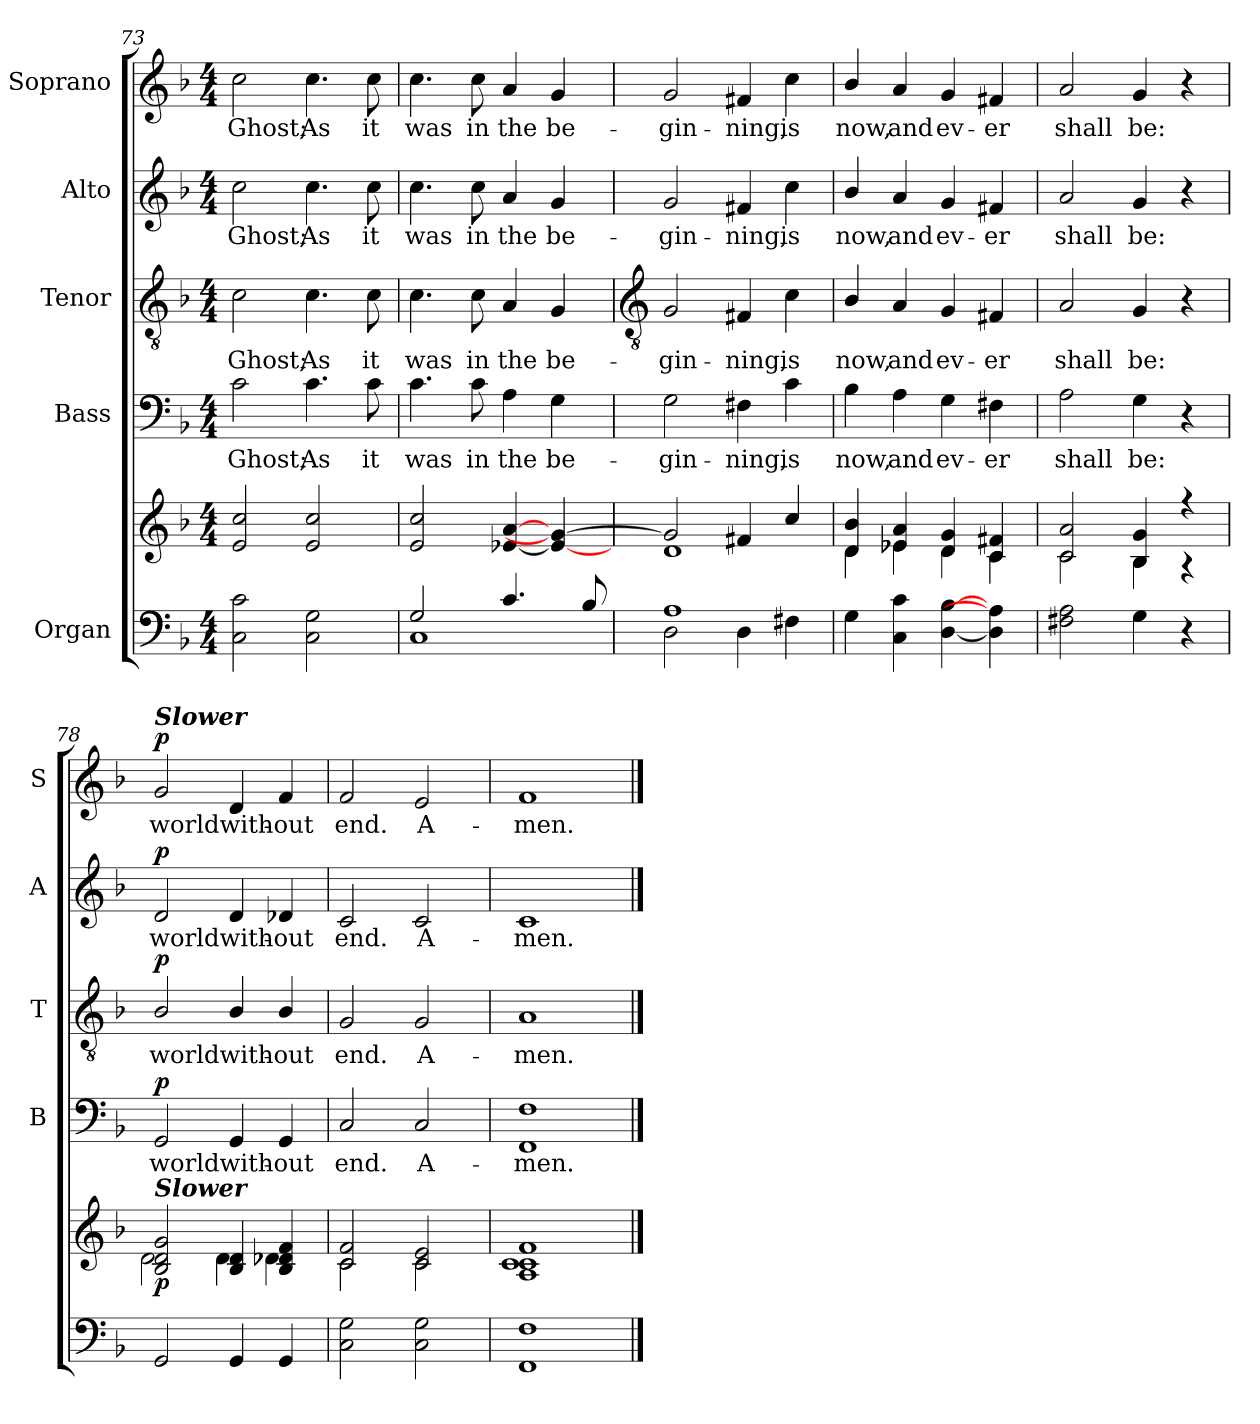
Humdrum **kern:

**kern	**kern	**dynam	**kern	**text	**dynam	**kern	**text	**dynam	**kern	**text	**dynam	**kern	**text	**dynam
*part5	*part5	*part5	*part4	*part4	*part4	*part3	*part3	*part3	*part2	*part2	*part2	*part1	*part1	*part1
*staff6	*staff5	*staff5/6	*staff4	*staff4	*staff4	*staff3	*staff3	*staff3	*staff2	*staff2	*staff2	*staff1	*staff1	*staff1
*I"Organ	*	*	*I"Bass	*	*	*I"Tenor	*	*	*I"Alto	*	*	*I"Soprano	*	*
*	*	*	*I'B	*	*	*I'T	*	*	*I'A	*	*	*I'S	*	*
*clefF4	*clefG2	*	*clefF4	*	*	*clefGv2	*	*	*clefG2	*	*	*clefG2	*	*
*k[b-]	*k[b-]	*	*k[b-]	*	*	*k[b-]	*	*	*k[b-]	*	*	*k[b-]	*	*
*F:	*F:	*	*F:	*	*	*F:	*	*	*F:	*	*	*F:	*	*
*M4/4	*M4/4	*	*M4/4	*	*	*M4/4	*	*	*M4/4	*	*	*M4/4	*	*
=73	=73	=73	=73	=73	=73	=73	=73	=73	=73	=73	=73	=73	=73	=73
*^	*	*	*	*	*	*	*	*	*	*	*	*	*	*
!	!	!	!	!	!LO:LY:b	!	!	!LO:LY:b	!	!	!LO:LY:b	!	!	!LO:LY:b	!
1ryy	2C\ 2c\	2e/ 2cc/	.	2c	Ghost;	.	2c	Ghost;	.	2cc	Ghost;	.	2cc	Ghost;	.
!	!	!	!	!	!LO:LY:b	!	!	!LO:LY:b	!	!	!LO:LY:b	!	!	!LO:LY:b	!
.	2C\ 2G\	2e/ 2cc/	.	4.c	As	.	4.c	As	.	4.cc	As	.	4.cc	As	.
!	!	!	!	!	!LO:LY:b	!	!	!LO:LY:b	!	!	!LO:LY:b	!	!	!LO:LY:b	!
.	.	.	.	8c	it	.	8c	it	.	8cc	it	.	8cc	it	.
=74	=74	=74	=74	=74	=74	=74	=74	=74	=74	=74	=74	=74	=74	=74	=74
!	!	!	!	!	!LO:LY:b	!	!	!LO:LY:b	!	!	!LO:LY:b	!	!	!LO:LY:b	!
2G/	1C	2e/ 2cc/	.	4.c	was	.	4.c	was	.	4.cc	was	.	4.cc	was	.
!	!	!	!	!	!LO:LY:b	!	!	!LO:LY:b	!	!	!LO:LY:b	!	!	!LO:LY:b	!
.	.	.	.	8c	in	.	8c	in	.	8cc	in	.	8cc	in	.
!	!	!	!	!	!LO:LY:b	!	!	!LO:LY:b	!	!	!LO:LY:b	!	!	!LO:LY:b	!
4.c/	.	[4e-X [4a	.	4A	the	.	4A	the	.	4a	the	.	4a	the	.
!	!	!	!	!	!LO:LY:b	!	!	!LO:LY:b	!	!	!LO:LY:b	!	!	!LO:LY:b	!
.	.	4e-_ 4g_	.	4G	be-	.	4G	be-	.	4g	be-	.	4g	be-	.
8B-/	.	.	.	.	.	.	.	.	.	.	.	.	.	.	.
!!LO:LB:g=z
=75	=75	=75	=75	=75	=75	=75	=75	=75	=75	=75	=75	=75	=75	=75	=75
*	*	*	*	*	*	*	*clefGv2	*	*	*	*	*	*	*	*
*	*	*^	*	*	*	*	*	*	*	*	*	*	*	*	*
!	!	!	!	!	!	!LO:LY:b	!	!	!LO:LY:b	!	!	!LO:LY:b	!	!	!LO:LY:b	!
1A	2D	2g]	1d	.	2G	-gin-	.	2G	-gin-	.	2g	-gin-	.	2g	-gin-	.
!	!	!	!	!	!	!LO:LY:b	!	!	!LO:LY:b	!	!	!LO:LY:b	!	!	!LO:LY:b	!
.	4D	4f#X	.	.	4F#X	-ning,	.	4F#X	-ning,	.	4f#X	-ning,	.	4f#X	-ning,	.
!	!	!	!	!	!	!LO:LY:b	!	!	!LO:LY:b	!	!	!LO:LY:b	!	!	!LO:LY:b	!
.	4F#X	4cc	.	.	4c	is	.	4c	is	.	4cc	is	.	4cc	is	.
=76	=76	=76	=76	=76	=76	=76	=76	=76	=76	=76	=76	=76	=76	=76	=76	=76
!	!	!	!	!	!	!LO:LY:b	!	!	!LO:LY:b	!	!	!LO:LY:b	!	!	!LO:LY:b	!
2ryy	4G\	4d/ 4b-/	4d	.	4B-\	now,	.	4B-/	now,	.	4b-/	now,	.	4b-/	now,	.
!	!	!	!	!	!	!LO:LY:b	!	!	!LO:LY:b	!	!	!LO:LY:b	!	!	!LO:LY:b	!
.	4C 4c	4e-X 4a	4e-X	.	4A	and	.	4A	and	.	4a	and	.	4a	and	.
!	!	!	!	!	!	!LO:LY:b	!	!	!LO:LY:b	!	!	!LO:LY:b	!	!	!LO:LY:b	!
2ryy	[4D [4B-	4d 4g	4d	.	4G	ev-	.	4G	ev-	.	4g	ev-	.	4g	ev-	.
!	!	!	!	!	!	!LO:LY:b	!	!	!LO:LY:b	!	!	!LO:LY:b	!	!	!LO:LY:b	!
.	4D] 4A]	4c 4f#X	4c	.	4F#X	-er	.	4F#X	-er	.	4f#X	-er	.	4f#X	-er	.
=77	=77	=77	=77	=77	=77	=77	=77	=77	=77	=77	=77	=77	=77	=77	=77	=77
!	!	!	!	!	!	!LO:LY:b	!	!	!LO:LY:b	!	!	!LO:LY:b	!	!	!LO:LY:b	!
2.ryy	2F#X 2A	2c 2a	2c	.	2A	shall	.	2A	shall	.	2a	shall	.	2a	shall	.
!	!	!	!	!	!	!LO:LY:b	!	!	!LO:LY:b	!	!	!LO:LY:b	!	!	!LO:LY:b	!
.	4G	4B- 4g	4B-	.	4G	be:	.	4G	be:	.	4g	be:	.	4g	be:	.
4ryy	4r	4r	4r	.	4r	.	.	4r	.	.	4r	.	.	4r	.	.
=78	=78	=78	=78	=78	=78	=78	=78	=78	=78	=78	=78	=78	=78	=78	=78	=78
!	!	!	!	!	!	!	!	!	!	!	!	!	!	!LO:TX:a:Bi:t=Slower	!	!
!	!	!LO:TX:a:Bi:t=Slower	!	!	!	!	!	!	!	!	!	!	!	!	!	!
!	!	!	!	!LO:DY:b	!	!LO:LY:b	!LO:DY:b	!	!LO:LY:b	!LO:DY:b	!	!LO:LY:b	!LO:DY:b	!	!LO:LY:b	!LO:DY:b
2.ryy	2GG	2B- 2d 2g	2d	p	2GG	world	p	2B-/	world	p	2d	world	p	2g	world	p
!	!	!	!	!	!	!LO:LY:b	!	!	!LO:LY:b	!	!	!LO:LY:b	!	!	!LO:LY:b	!
.	4GG	4B- 4d	4d	.	4GG	with-	.	4B-/	with-	.	4d	with-	.	4d	with-	.
!	!	!	!	!	!	!LO:LY:b	!	!	!LO:LY:b	!	!	!LO:LY:b	!	!	!LO:LY:b	!
4ryy	4GG	4B- 4d-X 4f	4d-X	.	4GG	-out	.	4B-/	-out	.	4d-X	-out	.	4f	-out	.
=79	=79	=79	=79	=79	=79	=79	=79	=79	=79	=79	=79	=79	=79	=79	=79	=79
!	!	!	!	!	!	!LO:LY:b	!	!	!LO:LY:b	!	!	!LO:LY:b	!	!	!LO:LY:b	!
1ryy	2C\ 2G\	2c 2f	2c	.	2C	end.	.	2G	end.	.	2c	end.	.	2f	end.	.
!	!	!	!	!	!	!LO:LY:b	!	!	!LO:LY:b	!	!	!LO:LY:b	!	!	!LO:LY:b	!
.	2C\ 2G\	2c 2e	2c	.	2C	A-	.	2G	A-	.	2c	A-	.	2e	A-	.
=80	=80	=80	=80	=80	=80	=80	=80	=80	=80	=80	=80	=80	=80	=80	=80	=80
!	!	!	!	!	!	!LO:LY:b	!	!	!LO:LY:b	!	!	!LO:LY:b	!	!	!LO:LY:b	!
1ryy	1FF 1F	1A 1c 1f	1c	.	1FF 1F	-men.	.	1A	-men.	.	1c	-men.	.	1f	-men.	.
*v	*v	*	*	*	*	*	*	*	*	*	*	*	*	*	*	*
*	*v	*v	*	*	*	*	*	*	*	*	*	*	*	*	*
==	==	==	==	==	==	==	==	==	==	==	==	==	==	==
*-	*-	*-	*-	*-	*-	*-	*-	*-	*-	*-	*-	*-	*-	*-
